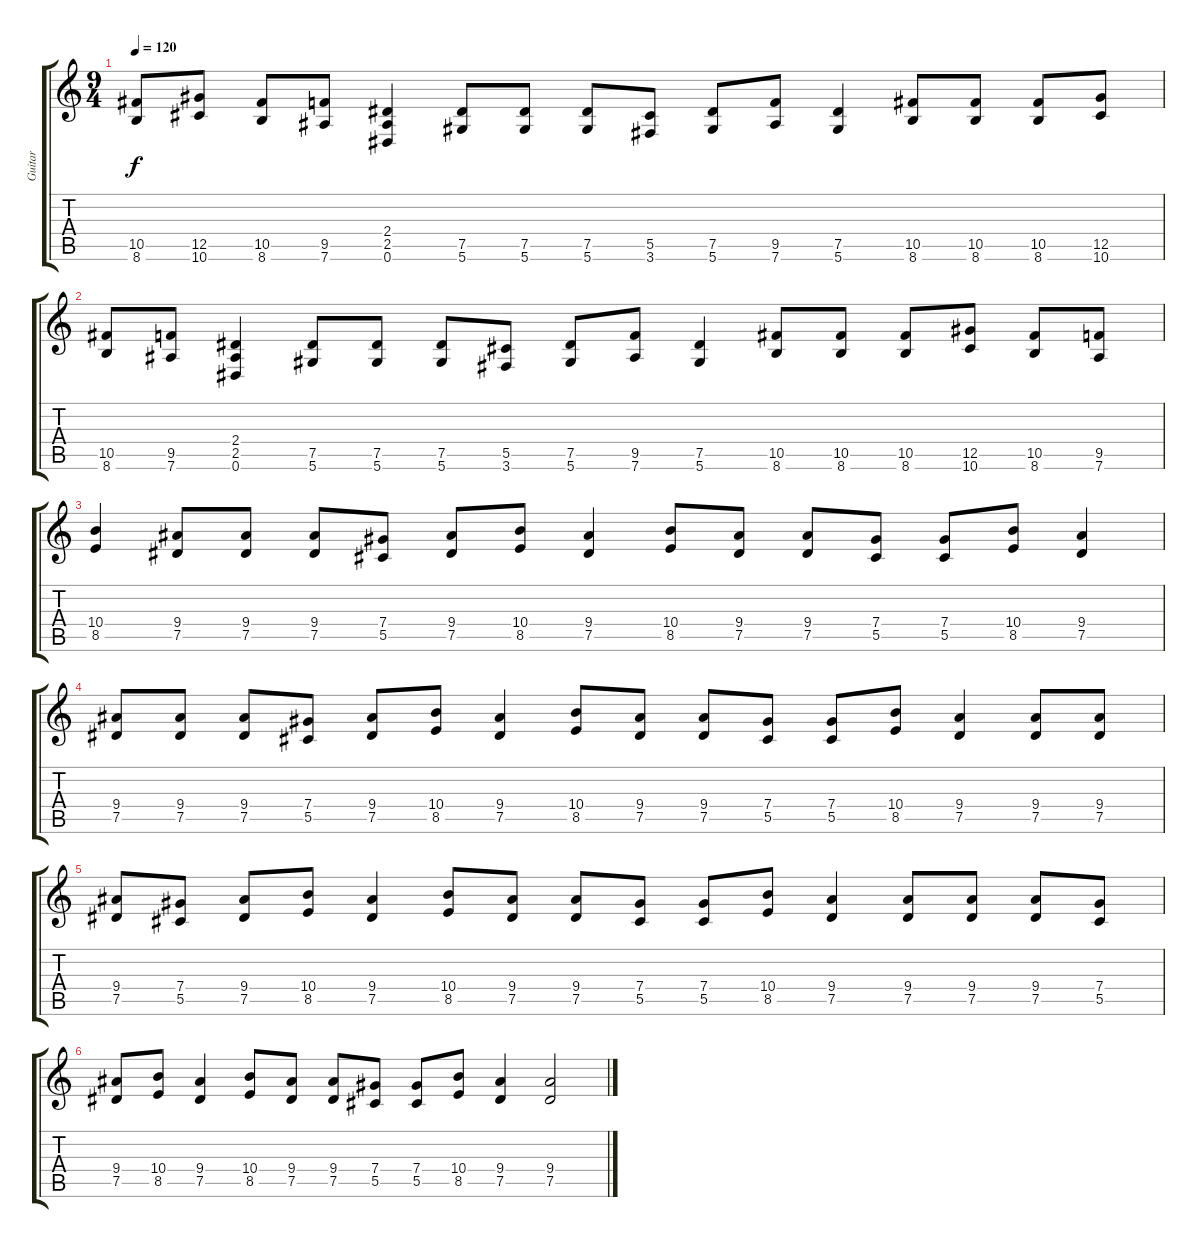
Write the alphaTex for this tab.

\track ("Guitar" "Guitar") {instrument distortionguitar}
\staff {score tabs}
\tuning (Eb4 Bb3 Gb3 Db3 Ab2 Eb2) {hide}
\ts (9 4)
\tempo 120
\clef g2
\ks c
(10.5 8.6).8{dy f} (12.5 10.6).8 (10.5 8.6).8 (9.5 7.6).8 (2.4 2.5 0.6).4 (7.5 5.6).8 (7.5 5.6).8 (7.5 5.6).8 (5.5 3.6).8 (7.5 5.6).8 (9.5 7.6).8 (7.5 5.6).4 (10.5 8.6).8 (10.5 8.6).8 (10.5 8.6).8 (12.5 10.6).8 |
(10.5 8.6).8 (9.5 7.6).8 (2.4 2.5 0.6).4 (7.5 5.6).8 (7.5 5.6).8 (7.5 5.6).8 (5.5 3.6).8 (7.5 5.6).8 (9.5 7.6).8 (7.5 5.6).4 (10.5 8.6).8 (10.5 8.6).8 (10.5 8.6).8 (12.5 10.6).8 (10.5 8.6).8 (9.5 7.6).8 |
(10.4 8.5).4 (9.4 7.5).8 (9.4 7.5).8 (9.4 7.5).8 (7.4 5.5).8 (9.4 7.5).8 (10.4 8.5).8 (9.4 7.5).4 (10.4 8.5).8 (9.4 7.5).8 (9.4 7.5).8 (7.4 5.5).8 (7.4 5.5).8 (10.4 8.5).8 (9.4 7.5).4 |
(9.4 7.5).8 (9.4 7.5).8 (9.4 7.5).8 (7.4 5.5).8 (9.4 7.5).8 (10.4 8.5).8 (9.4 7.5).4 (10.4 8.5).8 (9.4 7.5).8 (9.4 7.5).8 (7.4 5.5).8 (7.4 5.5).8 (10.4 8.5).8 (9.4 7.5).4 (9.4 7.5).8 (9.4 7.5).8 |
(9.4 7.5).8 (7.4 5.5).8 (9.4 7.5).8 (10.4 8.5).8 (9.4 7.5).4 (10.4 8.5).8 (9.4 7.5).8 (9.4 7.5).8 (7.4 5.5).8 (7.4 5.5).8 (10.4 8.5).8 (9.4 7.5).4 (9.4 7.5).8 (9.4 7.5).8 (9.4 7.5).8 (7.4 5.5).8 |
(9.4 7.5).8 (10.4 8.5).8 (9.4 7.5).4 (10.4 8.5).8 (9.4 7.5).8 (9.4 7.5).8 (7.4 5.5).8 (7.4 5.5).8 (10.4 8.5).8 (9.4 7.5).4 (9.4 7.5).2
